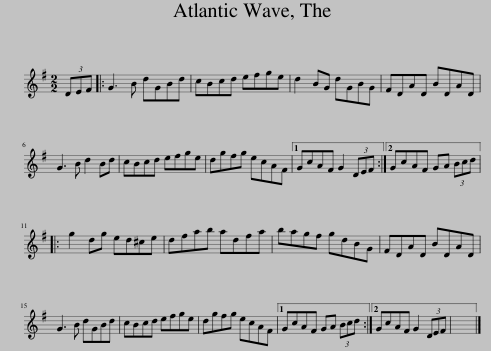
X:1
L:1/8
M:2/2
I:linebreak $
K:G
V:1 treble
V:1
 (3DEF |: G3 B dGBd | cBcd efge | d2 BG dGBG | FDAD BDAD |$ %5
 G3 B d2 Bd | cBcd efge | dgfg ecAF |1 GcAF G2 (3DEF :|2 GcAF GA (3Bcd |:$ %10
 g2 dg ed^ce | dfab adfa | bagf gdBG | FDAD BDAD |$ G3 B dGBd | %15
 cBcd efge | dgfg ecAF |1 GcAF GA (3Bcd :|2 GcAF G2 (3DEF | x8 |] %20
